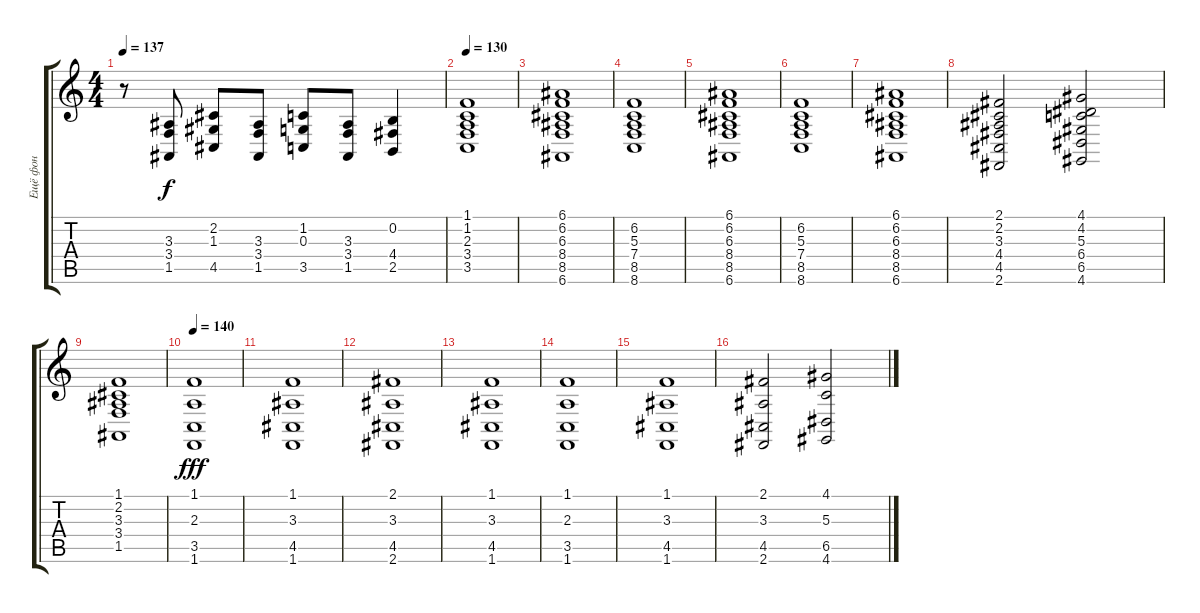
\track ("Ещё фон" "Ещё фон") {instrument stringensemble1}
\staff {score tabs}
\tuning (E4 B3 G3 D3 A2 E2) {hide}
\ts (4 4)
\tempo 137
\clef g2
\ks c
r.8{dy f} (3.3 3.4 1.5).8 (2.2 1.3 4.5).8 (3.3 3.4 1.5).8 (1.2 0.3 3.5).8 (3.3 3.4 1.5).8 (0.2 4.4 2.5).4 |
\tempo 130
(1.1 1.2 2.3 3.4 3.5).1 |
(6.1 6.2 6.3 8.4 8.5 6.6).1 |
(6.2 5.3 7.4 8.5 8.6).1 |
(6.1 6.2 6.3 8.4 8.5 6.6).1 |
(6.2 5.3 7.4 8.5 8.6).1 |
(6.1 6.2 6.3 8.4 8.5 6.6).1 |
(2.1 2.2 3.3 4.4 4.5 2.6).2 (4.1 4.2 5.3 6.4 6.5 4.6).2 |
(1.1 2.2 3.3 3.4 1.5).1 |
\tempo 140
(1.1 2.3 3.5 1.6).1{dy fff} |
(1.1 3.3 4.5 1.6).1 |
(2.1 3.3 4.5 2.6).1 |
(1.1 3.3 4.5 1.6).1 |
(1.1 2.3 3.5 1.6).1 |
(1.1 3.3 4.5 1.6).1 |
(2.1 3.3 4.5 2.6).2 (4.1 5.3 6.5 4.6).2
